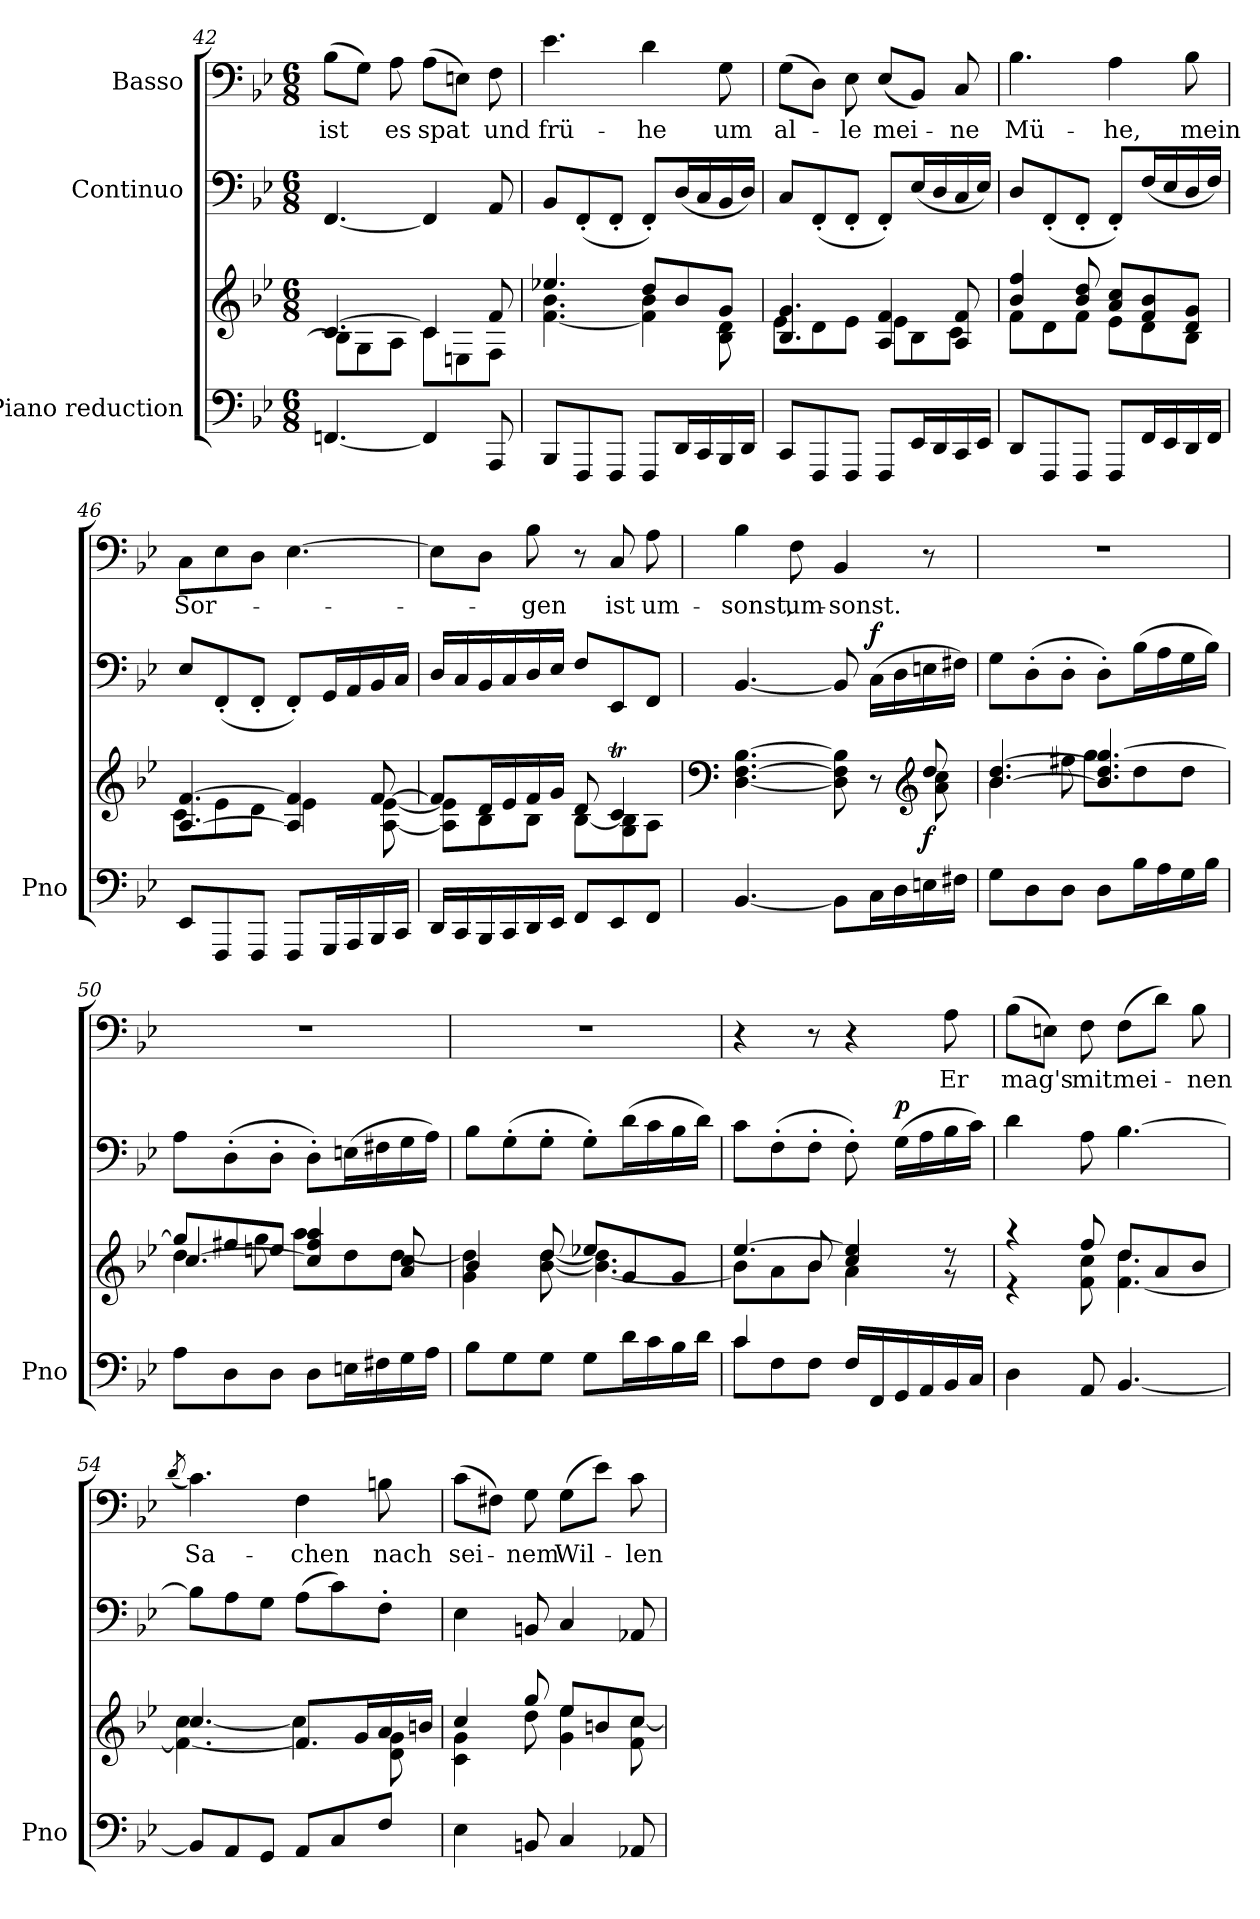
**kern	**kern	**dynam	**kern	**dynam	**kern	**text
*part3	*part3	*part3	*part2	*part2	*part1	*part1
*staff4	*staff3	*staff3/4	*staff2	*staff2	*staff1	*staff1
*I"Piano reduction	*	*	*I"Continuo	*	*I"Basso	*
*I'Pno	*	*	*	*	*	*
*clefF4	*clefG2	*	*clefF4	*	*clefF4	*
*k[b-e-]	*k[b-e-]	*	*k[b-e-]	*	*k[b-e-]	*
*M6/8	*M6/8	*	*M6/8	*	*M6/8	*
=42	=42	=42	=42	=42	=42	=42
*	*^	*	*	*	*	*
!	!	!	!	!	!	!	!LO:LY:b
[4.FFn/	[4.c/	8B-\L]	.	[4.FF/	.	(>8B-\L	ist
.	.	8G\	.	.	.	8G\J)	.
!	!	!	!	!	!	!	!LO:LY:b
.	.	8A\J	.	.	.	8A\	es
!	!	!	!	!	!	!	!LO:LY:b
4FF/]	4c/]	8c\L	.	4FF/]	.	(>8A\L	spat
.	.	8En\	.	.	.	8En\J)	.
!	!	!	!	!	!	!	!LO:LY:b
8AAA/	8f/	8F\J	.	8AA/	.	8F\	und
!!LO:LB:g=z
=43	=43	=43	=43	=43	=43	=43	=43
!	!	!	!	!	!	!	!LO:LY:b
8BBB-/L	4.ee-X/	[4.f\ 4.b-\	.	8BB-/L	.	4.e-\	frü-
8FFF/	.	.	.	(<8FF'/	.	.	.
8FFF/J	.	.	.	8FF'/J	.	.	.
!	!	!	!	!	!	!	!LO:LY:b
8FFF/L	8dd/L	4f\] 4b-\	.	8FF'/L)	.	4d\	he
16DD/L	8b-/	.	.	(<16D/L	.	.	.
16CC/	.	.	.	16C/	.	.	.
!	!	!	!	!	!	!	!LO:LY:b
16BBB-/	8g/J	8B-\ 8d\	.	16BB-/	.	8G\	um
16DD/JJ	.	.	.	16D/JJ)	.	.	.
=44	=44	=44	=44	=44	=44	=44	=44
!	!	!	!	!	!	!	!LO:LY:b
8CC/L	4.B-/ 4.g/	8e-\L	.	8C/L	.	(>8G\L	al-
8FFF/	.	8d\	.	(<8FF'/	.	8D\J)	.
!	!	!	!	!	!	!	!LO:LY:b
8FFF/J	.	8e-\J	.	8FF'/J	.	8E-\	-le
!	!	!	!	!	!	!	!LO:LY:b
8FFF/L	4A/ 4f/	8e-\L	.	8FF'/L)	.	(<8E-/L	mei-
16EE-/L	.	8B-\	.	(<16E-/L	.	8BB-/J)	.
16DD/	.	.	.	16D/	.	.	.
!	!	!	!	!	!	!	!LO:LY:b
16CC/	8A/ 8f/	8c\J	.	16C/	.	8C/	-ne
16EE-/JJ	.	.	.	16E-/JJ)	.	.	.
=45	=45	=45	=45	=45	=45	=45	=45
!	!	!	!	!	!	!	!LO:LY:b
8DD/L	4b-/ 4ff/	8f\L	.	8D/L	.	4.B-\	Mü-
8FFF/	.	8d\	.	(<8FF'/	.	.	.
8FFF/J	8b-/ 8dd/	8f\J	.	8FF'/J	.	.	.
!	!	!	!	!	!	!	!LO:LY:b
8FFF/L	8a/ 8cc/L	8e-\L	.	8FF'/L)	.	4A\	-he,
16FF/L	8f/ 8b-/	8d\	.	(<16F/L	.	.	.
16EE-/	.	.	.	16E-/	.	.	.
!	!	!	!	!	!	!	!LO:LY:b
16DD/	8d/ 8g/J	8B-\J	.	16D/	.	8B-\	mein
16FF/JJ	.	.	.	16F/JJ)	.	.	.
=46	=46	=46	=46	=46	=46	=46	=46
!	!	!	!	!	!	!	!LO:LY:b
8EE-/L	[4.A/ [4.f/	8c\L	.	8E-/L	.	8C\L	Sor-
8FFF/	.	8e-\	.	(<8FF'/	.	8E-\	.
8FFF/J	.	8d\J	.	8FF'/J	.	8D\J	.
8FFF/L	4A/] 4f/]	4e-\	.	8FF'/L)	.	[4.E-\	.
16GGG/L	.	.	.	16GG/L	.	.	.
16AAA/	.	.	.	16AA/	.	.	.
16BBB-/	[8f/	[8A\ [8e-\	.	16BB-/	.	.	.
16CC/JJ	.	.	.	16C/JJ	.	.	.
=47	=47	=47	=47	=47	=47	=47	=47
16DD/LL	8f/L]	8A\] 8e-\]L	.	16D/LL	.	8E-\L]	.
16CC/	.	.	.	16C/	.	.	.
16BBB-/	16d/L	8B-\	.	16BB-/	.	8D\J	.
16CC/	16e-/	.	.	16C/	.	.	.
!	!	!	!	!	!	!	!LO:LY:b
16DD/	16f/	8B-\J	.	16D/	.	8B-\	-gen
16EE-/JJ	16g/JJ	.	.	16E-/JJ	.	.	.
8FF/L	8d/	[8B-\L	.	8F/L	.	8r	.
!	!	!	!	!	!	!	!LO:LY:b
8EE-/	4cT/	8G\ 8B-\]	.	8EE-/	.	8C/	ist
!	!	!	!	!	!	!	!LO:LY:b
8FF/J	.	8A\J	.	8FF/J	.	8A\	um-
=48	=48	=48	=48	=48	=48	=48	=48
*	*clefF4	*	*	*	*	*	*
!	!	!	!	!	!	!	!LO:LY:b
[4.BB-/	[4.D\ [4.F\ [4.B-\	2ryy	.	[4.BB-/	.	4B-\	-sonst,
!	!	!	!	!	!	!	!LO:LY:b
.	.	.	.	.	.	8F\	um-
!	!	!	!	!	!	!	!LO:LY:b
8BB-\L]	8D\] 8F\] 8B-\]	.	.	8BB-/]	.	4BB-/	sonst.
!	!	!	!	!	!LO:DY:a	!	!
16C\L	8r	8ryy	.	(>16C\LL	f	.	.
16D\	.	.	.	16D\	.	.	.
*	*clefG2	*	*	*	*	*	*
!	!	!	!LO:DY:b	!	!	!	!
16En\	8dd/	8a\ 8cc\	f	16En\	.	8r	.
16F#X\JJ	.	.	.	16F#X\JJ)	.	.	.
!!LO:PB:g=z
=49	=49	=49	=49	=49	=49	=49	=49
8G\L	[4.b-/ [4.dd/	4b-\	.	8G\L	.	2.r	.
8D\	.	.	.	(>8D'\	.	.	.
8D\J	.	8ff#X\	.	8D'\J	.	.	.
8D\L	4.b-/] 4.dd/] [4.gg/	8gg\L	.	8D'\L)	.	.	.
16B-\L	.	8dd\	.	(>16B-\L	.	.	.
16A\	.	.	.	16A\	.	.	.
16G\	.	8dd\J	.	16G\	.	.	.
16B-\JJ	.	.	.	16B-\JJ)	.	.	.
=50	=50	=50	=50	=50	=50	=50	=50
*	*	*^	*	*	*	*	*
8A\L	8gg/L]	4dd\	[4.cc/	.	8A\L	.	2.r	.
8D\	8ff#X/	.	.	.	(>8D'\	.	.	.
8D\J	8een/J	8gg\	.	.	8D'\J	.	.	.
8D\L	4cc/] 4ff#/ 4aa/	8aa\L	4.ryy	.	8D'\L)	.	.	.
16En\L	.	8dd\	.	.	(>16En\L	.	.	.
16F#X\	.	.	.	.	16F#X\	.	.	.
16G\	8a/ 8cc/	[8dd\J	.	.	16G\	.	.	.
16A\JJ	.	.	.	.	16A\JJ)	.	.	.
*	*	*v	*v	*	*	*	*	*
=51	=51	=51	=51	=51	=51	=51	=51
8B-\L	4b-/	4g\ 4dd\]	.	8B-\L	.	2.r	.
8G\	.	.	.	(>8G'\	.	.	.
8G\J	8dd/	[8b-\ [8dd\	.	8G'\J	.	.	.
8G\L	8ee-X/L	4.b-\_ 4.dd\]	.	8G'\L)	.	.	.
16d\L	8g/	.	.	(>16d\L	.	.	.
16c\	.	.	.	16c\	.	.	.
16B-\	8g/J	.	.	16B-\	.	.	.
16d\JJ	.	.	.	16d\JJ)	.	.	.
=52	=52	=52	=52	=52	=52	=52	=52
*^	*	*^	*	*	*	*	*
4c/	8c\L	[4.ee-/	8b-\L]	4ryy	.	8c\L	.	4r	.
.	8F\	.	8a\	.	.	(>8F'\	.	.	.
8ryy	8F\J	.	8b-\J	8b-/	.	8F'\J	.	8r	.
16F/LL	4.ryy	4cc/ 4ee-/]	4a\	4.ryy	.	8F'\)	.	4r	.
16FF/	.	.	.	.	.	.	.	.	.
!	!	!	!	!	!	!	!LO:DY:a	!	!
16GG/	.	.	.	.	.	(>16G\LL	p	.	.
16AA/	.	.	.	.	.	16A\	.	.	.
!	!	!	!	!	!	!	!	!	!LO:LY:b
16BB-/	.	8r	8r	.	.	16B-\	.	8A\	Er
16C/JJ	.	.	.	.	.	16c\JJ)	.	.	.
*v	*v	*	*	*	*	*	*	*	*
*	*	*v	*v	*	*	*	*	*
=53	=53	=53	=53	=53	=53	=53	=53
!	!	!	!	!	!	!	!LO:LY:b
4D\	4r	4r	.	4d\	.	(>8B-\L	mag's
.	.	.	.	.	.	8En\J)	.
!	!	!	!	!	!	!	!LO:LY:b
8AA/	8ff/	8f\ 8cc\	.	8A\	.	8F\	mit
!	!	!	!	!	!	!	!LO:LY:b
[4.BB-/	8dd/L	[4.f\ 4.dd\	.	[4.B-\	.	(>8F\L	mei-
.	8a/	.	.	.	.	8d\J)	.
!	!	!	!	!	!	!	!LO:LY:b
.	8b-/J	.	.	.	.	8B-\	-nen
!!LO:LB:g=z
=54	=54	=54	=54	=54	=54	=54	=54
.	.	.	.	.	.	(<8qd/	.
!	!	!	!	!	!	!	!LO:LY:b
8BB-/L]	4.cc/	4.f\_ [4.cc\	.	8B-\L]	.	4.c\)	Sa-
8AA/	.	.	.	8A\	.	.	.
8GG/J	.	.	.	8G\J	.	.	.
!	!	!	!	!	!	!	!LO:LY:b
8AA/L	8.f/L]	4cc\]	.	(>8A\L	.	4F\	-chen
8C/	.	.	.	8c\)	.	.	.
.	16g/L	.	.	.	.	.	.
!	!	!	!	!	!	!	!LO:LY:b
8F/J	16a/	8d\ 8g\	.	8F'\J	.	8Bn\	nach
.	16bn/JJ	.	.	.	.	.	.
=55	=55	=55	=55	=55	=55	=55	=55
!	!	!	!	!	!	!	!LO:LY:b
4E-\	4cc/	4c\ 4g\	.	4E-\	.	(>8c\L	sei-
.	.	.	.	.	.	8F#X\J)	.
!	!	!	!	!	!	!	!LO:LY:b
8BBn/	8gg/	8dd\	.	8BBn/	.	8G\	-nem
!	!	!	!	!	!	!	!LO:LY:b
4C/	8ee-/L	4g\ 4ee-\	.	4C/	.	(>8G\L	Wil-
.	8bn/	.	.	.	.	8e-\J)	.
!	!	!	!	!	!	!	!LO:LY:b
8AA-X/	8cc/J	8f\ [8cc\	.	8AA-X/	.	8c\	-len
*	*v	*v	*	*	*	*	*
=	=	=	=	=	=	=
*-	*-	*-	*-	*-	*-	*-
